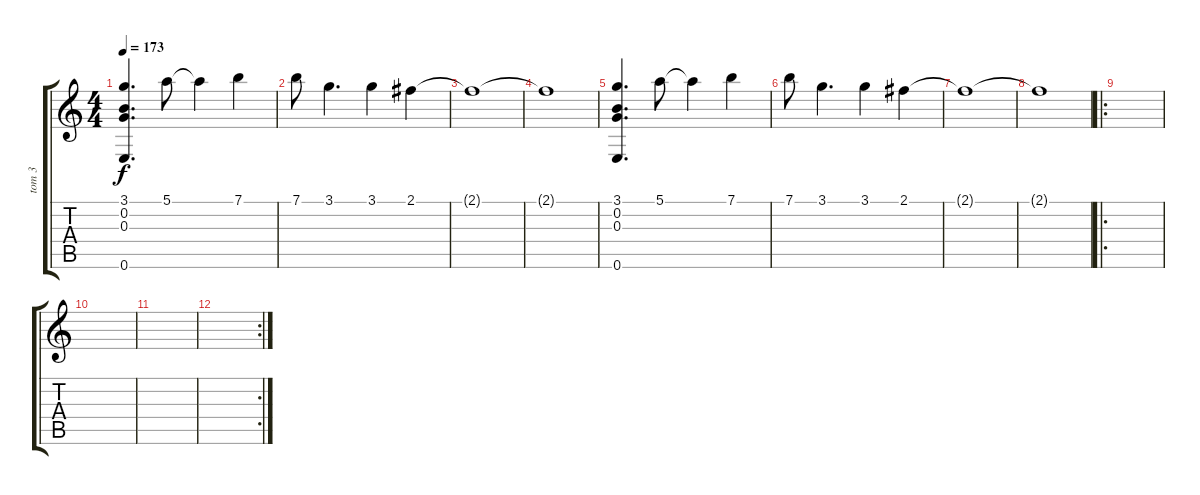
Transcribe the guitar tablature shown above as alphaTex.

\track ("tom 3" "tom 3") {instrument overdrivenguitar}
\staff {score tabs}
\tuning (E4 B3 G3 D3 A2 E2) {hide}
\ts (4 4)
\tempo 173
\clef g2
\ks c
(3.1 0.2 0.3 0.6).4{d dy f} 5.1.8 5.1{t}.4 7.1.4 |
7.1.8 3.1.4{d} 3.1.4 2.1.4 |
2.1{t}.1 |
2.1{t}.1 |
(3.1 0.2 0.3 0.6).4{d} 5.1.8 5.1{t}.4 7.1.4 |
7.1.8 3.1.4{d} 3.1.4 2.1.4 |
2.1{t}.1 |
2.1{t}.1 |
\ro
|
|
|
\rc 2
